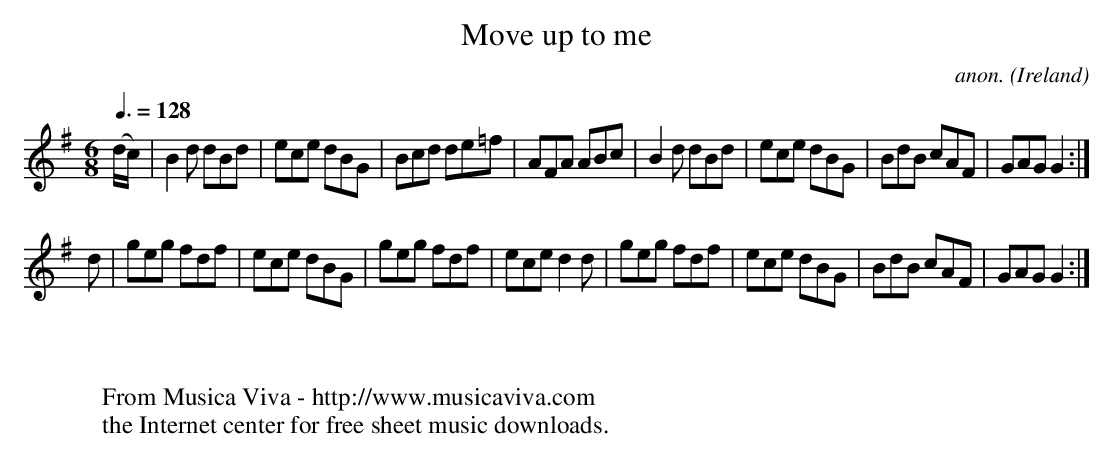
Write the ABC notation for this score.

X:1
T:Move up to me
C:anon.
O:Ireland
M:6/8
L:1/8
Q:3/8=128
K:G
(d/c/)|B2d dBd|ece dBG|Bcd de=f|AFA ABc|B2d dBd|ece dBG|BdB cAF|GAG G2:|
d|geg fdf|ece dBG|geg fdf|ece d2d|geg fdf|ece dBG|BdB cAF|GAG G2:|
W:
W:
W: From Musica Viva - http://www.musicaviva.com
W: the Internet center for free sheet music downloads.
